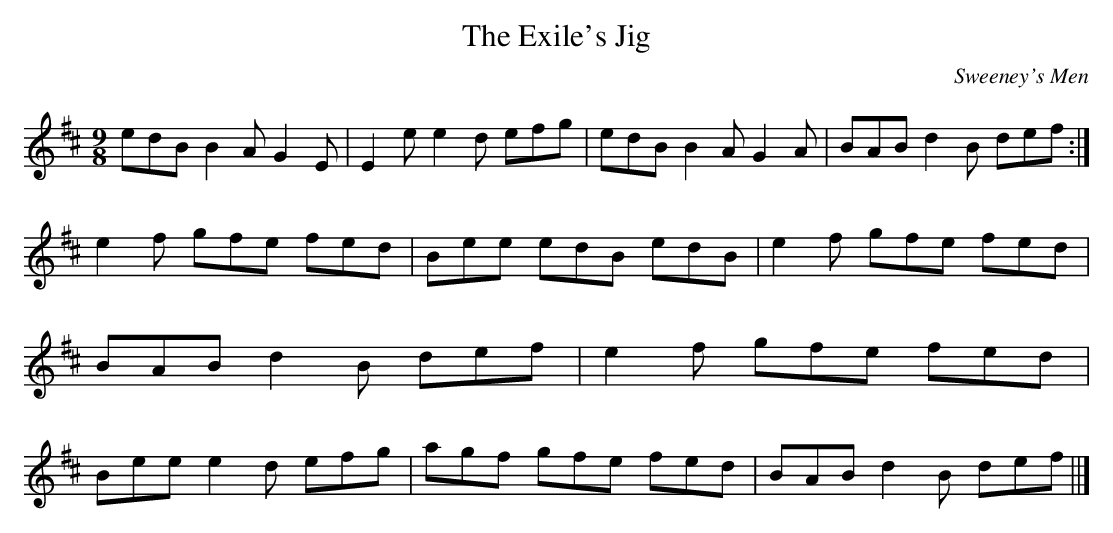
X:1
T:Exile's Jig, The
C:Sweeney's Men
M:9/8
L:1/8
K:D
edB B2 A G2 E |E2 e e2 d efg |edB B2 A G2 A |BAB d2 B def :|e2 f gfe fed |Bee edB edB |e2 f gfe fed |BAB d2 B def |e2 f gfe fed |Bee e2 d efg |agf gfe fed |BAB d2 B def ||]
